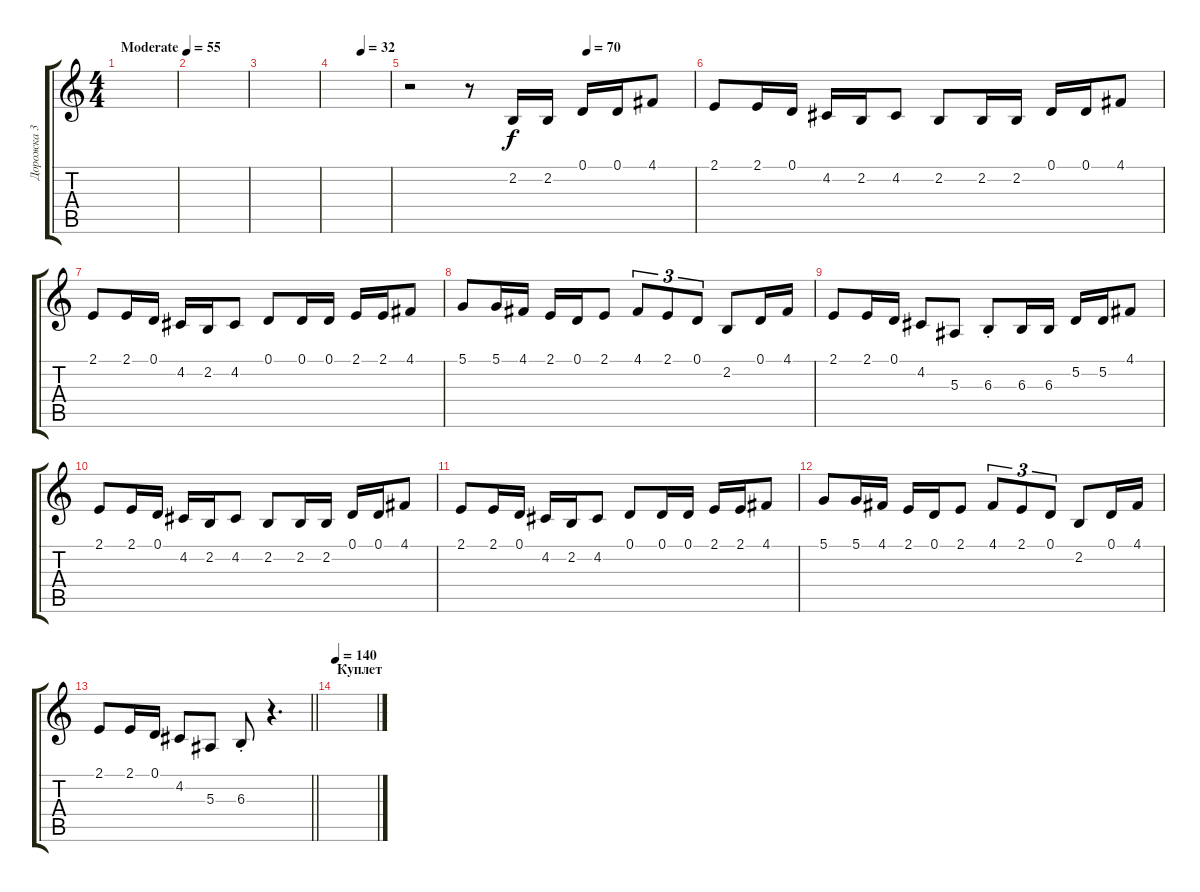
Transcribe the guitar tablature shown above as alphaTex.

\track ("Дорожка 3" "Дорожка 3") {instrument accordion}
\staff {score tabs}
\tuning (D4 A3 F3 C3 G2 D2) {hide}
\ts (4 4)
\tempo (55 "Moderate")
\clef g2
\ks c
|
|
|
\tempo (32 0.5)
|
\tempo (70 0.625)
r.2 r.8 2.2.16 2.2.16 0.1.16 0.1.16 4.1.8 |
2.1.8 2.1.16 0.1.16 4.2.16 2.2.16 4.2.8 2.2.8 2.2.16{instrument accordion} 2.2.16 0.1.16 0.1.16 4.1.8 |
2.1.8 2.1.16 0.1.16 4.2.16 2.2.16 4.2.8 0.1.8 0.1.16 0.1.16 2.1.16 2.1.16 4.1.8 |
5.1.8 5.1.16 4.1.16 2.1.16 0.1.16 2.1.8 4.1.8{tu (3 2)} 2.1.8{tu (3 2)} 0.1.8{tu (3 2)} 2.2.8 0.1.16 4.1.16 |
2.1.8 2.1.16 0.1.16 4.2.8 5.3.8 6.3{st}.8 6.3.16{instrument accordion} 6.3.16 5.2.16 5.2.16 4.1.8 |
2.1.8 2.1.16 0.1.16 4.2.16 2.2.16 4.2.8 2.2.8 2.2.16{instrument accordion} 2.2.16 0.1.16 0.1.16 4.1.8 |
2.1.8 2.1.16 0.1.16 4.2.16 2.2.16 4.2.8 0.1.8 0.1.16 0.1.16 2.1.16 2.1.16 4.1.8 |
5.1.8 5.1.16 4.1.16 2.1.16 0.1.16 2.1.8 4.1.8{tu (3 2)} 2.1.8{tu (3 2)} 0.1.8{tu (3 2)} 2.2.8 0.1.16 4.1.16 |
\barLineRight lightlight
2.1.8 2.1.16 0.1.16 4.2.8 5.3.8 6.3{st}.8 r.4{d} |
\section ("" "Куплет")
\tempo 140
